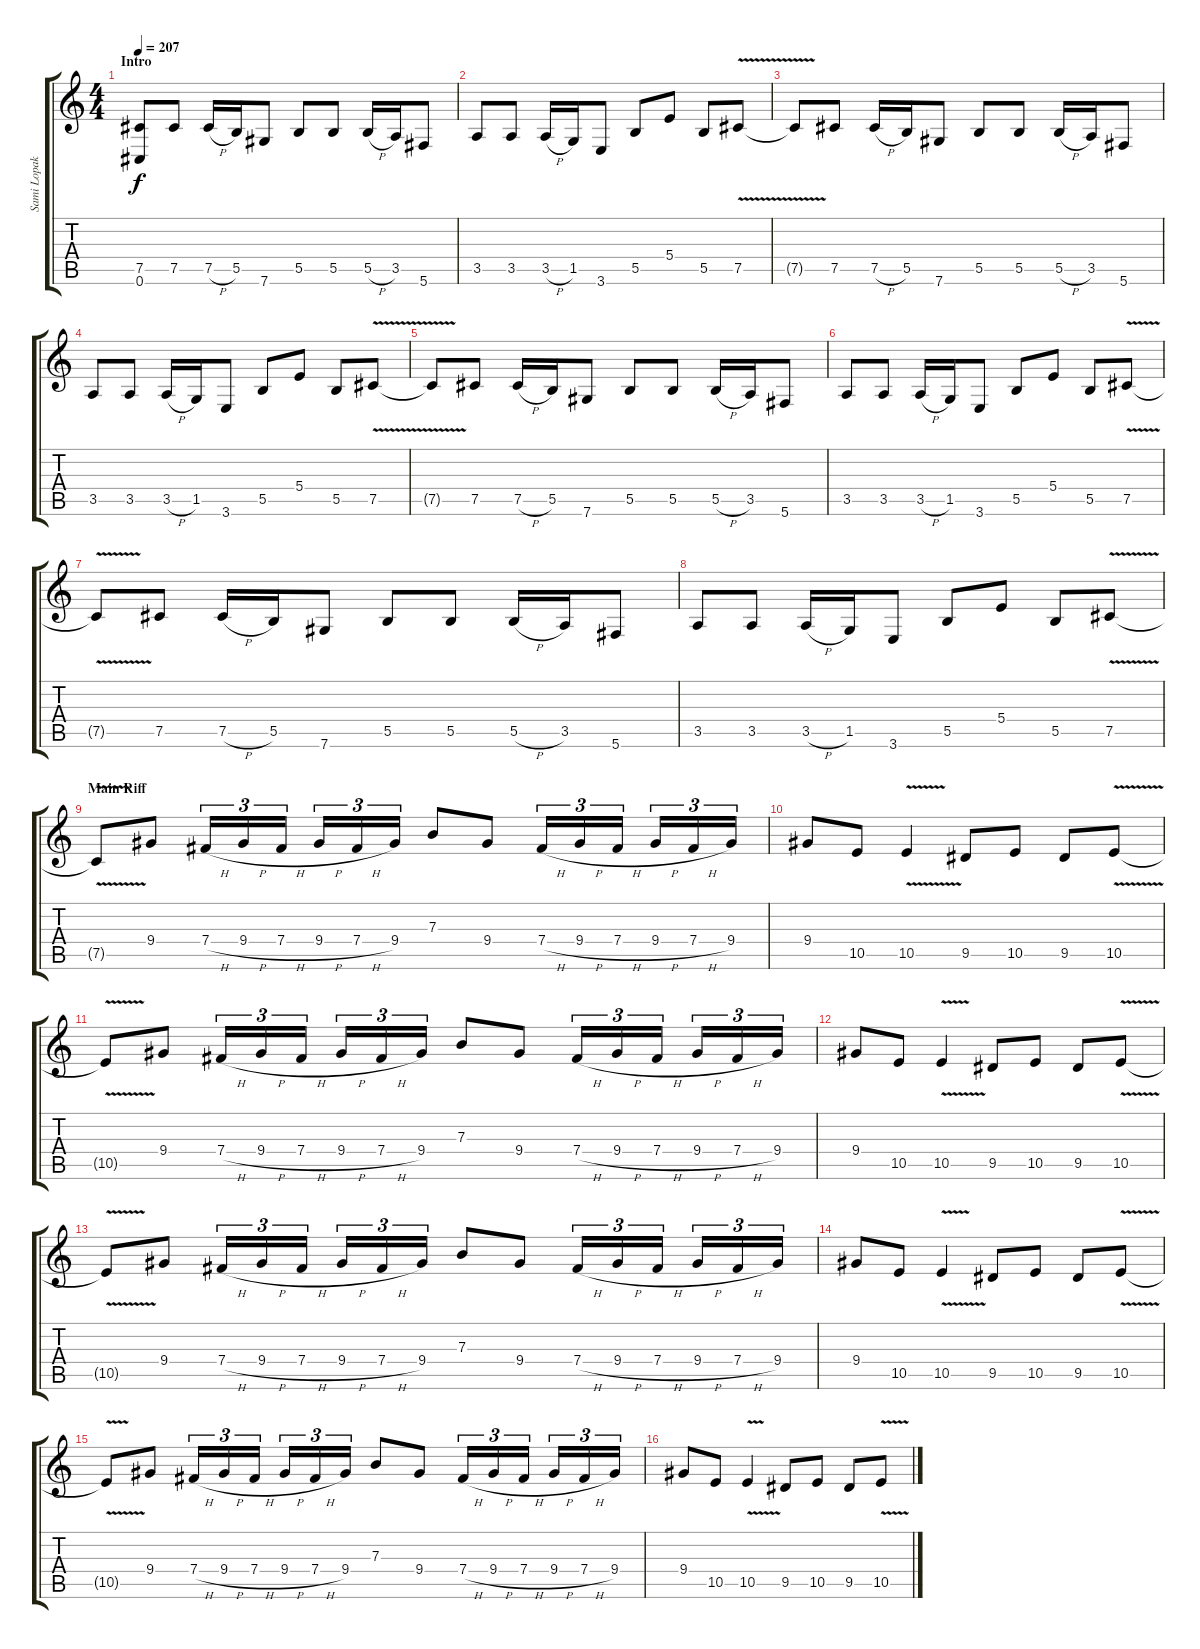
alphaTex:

\track ("Sami Lopakka" "Sami Lopak") {instrument distortionguitar}
\staff {score tabs}
\tuning (Db4 Ab3 E3 B2 Gb2 Db2) {hide}
\ts (4 4)
\section ("" "Intro")
\tempo 207
\clef g2
\ks c
(7.5 0.6).8{dy f instrument distortionguitar} 7.5.8 7.5{h}.16 5.5.16 7.6.8 5.5.8 5.5.8 5.5{h}.16 3.5.16 5.6.8 |
3.5.8 3.5.8 3.5{h}.16 1.5.16 3.6.8 5.5.8 5.4.8 5.5.8 7.5{v}.8 |
7.5{t}.8 7.5.8 7.5{h}.16 5.5.16 7.6.8 5.5.8 5.5.8 5.5{h}.16 3.5.16 5.6.8 |
3.5.8 3.5.8 3.5{h}.16 1.5.16 3.6.8 5.5.8 5.4.8 5.5.8 7.5{v}.8 |
7.5{t}.8 7.5.8 7.5{h}.16 5.5.16 7.6.8 5.5.8 5.5.8 5.5{h}.16 3.5.16 5.6.8 |
3.5.8 3.5.8 3.5{h}.16 1.5.16 3.6.8 5.5.8 5.4.8 5.5.8 7.5{v}.8 |
7.5{t}.8 7.5.8 7.5{h}.16 5.5.16 7.6.8 5.5.8 5.5.8 5.5{h}.16 3.5.16 5.6.8 |
3.5.8 3.5.8 3.5{h}.16 1.5.16 3.6.8 5.5.8 5.4.8 5.5.8 7.5{v}.8 |
\section ("" "Main Riff")
7.5{t}.8 9.4.8 7.4{h}.16{tu (3 2)} 9.4{h}.16{tu (3 2)} 7.4{h}.16{tu (3 2)} 9.4{h}.16{tu (3 2)} 7.4{h}.16{tu (3 2)} 9.4.16{tu (3 2)} 7.3.8 9.4.8 7.4{h}.16{tu (3 2)} 9.4{h}.16{tu (3 2)} 7.4{h}.16{tu (3 2)} 9.4{h}.16{tu (3 2)} 7.4{h}.16{tu (3 2)} 9.4.16{tu (3 2)} |
9.4.8 10.5.8 10.5{v}.4 9.5.8 10.5.8 9.5.8 10.5{v}.8 |
10.5{t}.8 9.4.8 7.4{h}.16{tu (3 2)} 9.4{h}.16{tu (3 2)} 7.4{h}.16{tu (3 2)} 9.4{h}.16{tu (3 2)} 7.4{h}.16{tu (3 2)} 9.4.16{tu (3 2)} 7.3.8 9.4.8 7.4{h}.16{tu (3 2)} 9.4{h}.16{tu (3 2)} 7.4{h}.16{tu (3 2)} 9.4{h}.16{tu (3 2)} 7.4{h}.16{tu (3 2)} 9.4.16{tu (3 2)} |
9.4.8 10.5.8 10.5{v}.4 9.5.8 10.5.8 9.5.8 10.5{v}.8 |
10.5{t}.8 9.4.8 7.4{h}.16{tu (3 2)} 9.4{h}.16{tu (3 2)} 7.4{h}.16{tu (3 2)} 9.4{h}.16{tu (3 2)} 7.4{h}.16{tu (3 2)} 9.4.16{tu (3 2)} 7.3.8 9.4.8 7.4{h}.16{tu (3 2)} 9.4{h}.16{tu (3 2)} 7.4{h}.16{tu (3 2)} 9.4{h}.16{tu (3 2)} 7.4{h}.16{tu (3 2)} 9.4.16{tu (3 2)} |
9.4.8 10.5.8 10.5{v}.4 9.5.8 10.5.8 9.5.8 10.5{v}.8 |
10.5{t}.8 9.4.8 7.4{h}.16{tu (3 2)} 9.4{h}.16{tu (3 2)} 7.4{h}.16{tu (3 2)} 9.4{h}.16{tu (3 2)} 7.4{h}.16{tu (3 2)} 9.4.16{tu (3 2)} 7.3.8 9.4.8 7.4{h}.16{tu (3 2)} 9.4{h}.16{tu (3 2)} 7.4{h}.16{tu (3 2)} 9.4{h}.16{tu (3 2)} 7.4{h}.16{tu (3 2)} 9.4.16{tu (3 2)} |
9.4.8 10.5.8 10.5{v}.4 9.5.8 10.5.8 9.5.8 10.5{v}.8
